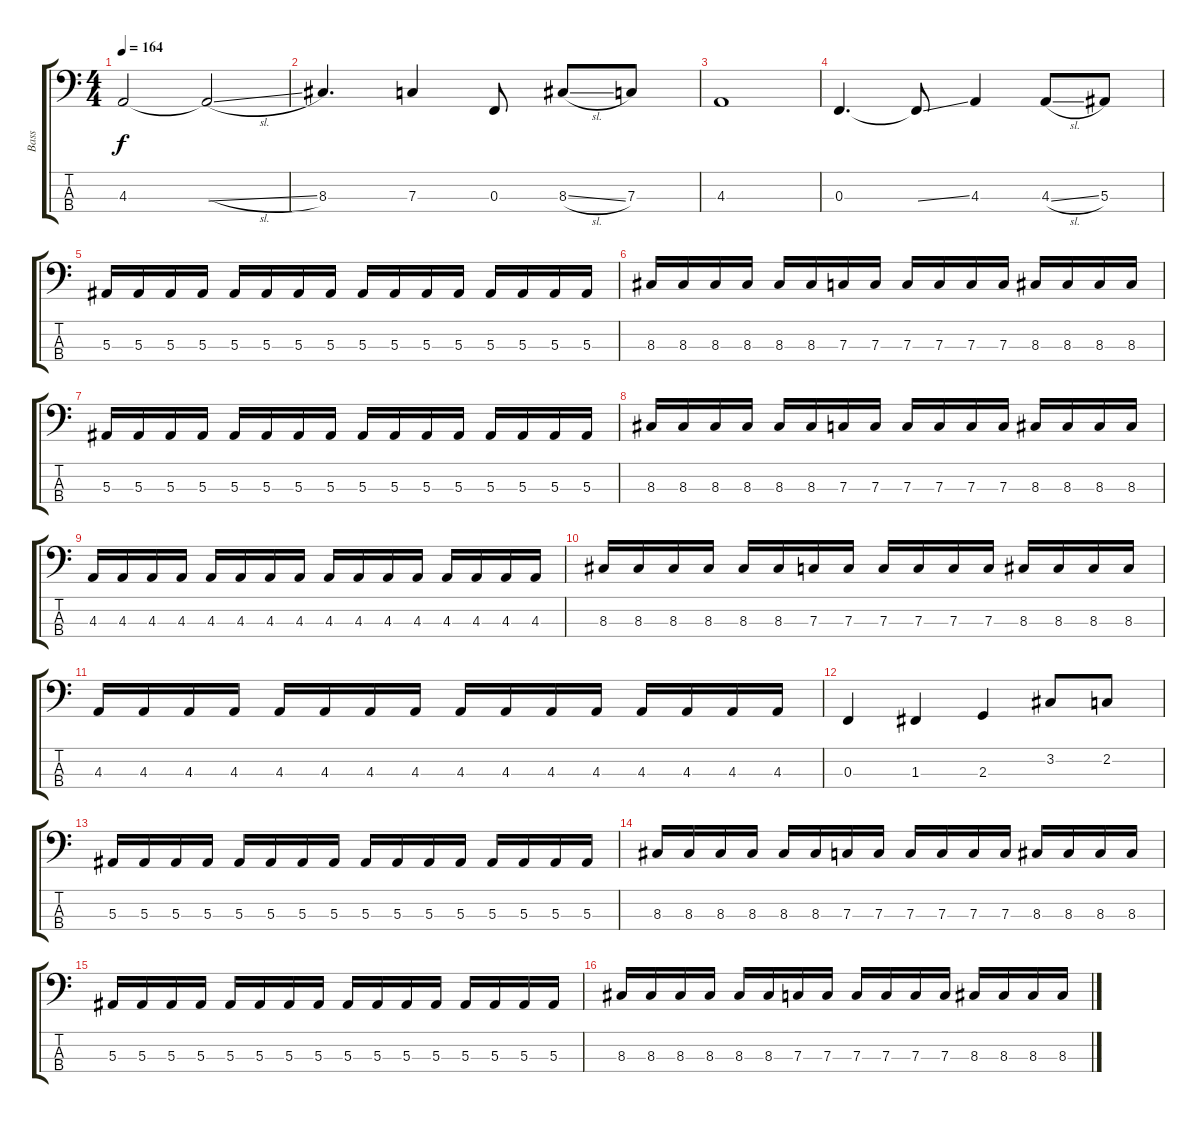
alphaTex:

\track ("Bass" "Bass") {instrument electricbasspick}
\staff {score tabs}
\tuning (Eb2 Bb1 F1 C1) {hide}
\ts (4 4)
\tempo 164
\clef f4
\ks c
4.3.2{dy f} 4.3{sl t}.2 |
8.3.4{d} 7.3.4 0.3.8 8.3{sl}.8 7.3.8 |
4.3.1 |
0.3.4{d} 0.3{ss t}.8 4.3.4 4.3{sl}.8 5.3.8 |
5.3.16 5.3.16 5.3.16 5.3.16 5.3.16 5.3.16 5.3.16 5.3.16 5.3.16 5.3.16 5.3.16 5.3.16 5.3.16 5.3.16 5.3.16 5.3.16 |
8.3.16 8.3.16 8.3.16 8.3.16 8.3.16 8.3.16 7.3.16 7.3.16 7.3.16 7.3.16 7.3.16 7.3.16 8.3.16 8.3.16 8.3.16 8.3.16 |
5.3.16 5.3.16 5.3.16 5.3.16 5.3.16 5.3.16 5.3.16 5.3.16 5.3.16 5.3.16 5.3.16 5.3.16 5.3.16 5.3.16 5.3.16 5.3.16 |
8.3.16 8.3.16 8.3.16 8.3.16 8.3.16 8.3.16 7.3.16 7.3.16 7.3.16 7.3.16 7.3.16 7.3.16 8.3.16 8.3.16 8.3.16 8.3.16 |
4.3.16 4.3.16 4.3.16 4.3.16 4.3.16 4.3.16 4.3.16 4.3.16 4.3.16 4.3.16 4.3.16 4.3.16 4.3.16 4.3.16 4.3.16 4.3.16 |
8.3.16 8.3.16 8.3.16 8.3.16 8.3.16 8.3.16 7.3.16 7.3.16 7.3.16 7.3.16 7.3.16 7.3.16 8.3.16 8.3.16 8.3.16 8.3.16 |
4.3.16 4.3.16 4.3.16 4.3.16 4.3.16 4.3.16 4.3.16 4.3.16 4.3.16 4.3.16 4.3.16 4.3.16 4.3.16 4.3.16 4.3.16 4.3.16 |
0.3.4 1.3.4 2.3.4 3.2.8 2.2.8 |
5.3.16 5.3.16 5.3.16 5.3.16 5.3.16 5.3.16 5.3.16 5.3.16 5.3.16 5.3.16 5.3.16 5.3.16 5.3.16 5.3.16 5.3.16 5.3.16 |
8.3.16 8.3.16 8.3.16 8.3.16 8.3.16 8.3.16 7.3.16 7.3.16 7.3.16 7.3.16 7.3.16 7.3.16 8.3.16 8.3.16 8.3.16 8.3.16 |
5.3.16 5.3.16 5.3.16 5.3.16 5.3.16 5.3.16 5.3.16 5.3.16 5.3.16 5.3.16 5.3.16 5.3.16 5.3.16 5.3.16 5.3.16 5.3.16 |
8.3.16 8.3.16 8.3.16 8.3.16 8.3.16 8.3.16 7.3.16 7.3.16 7.3.16 7.3.16 7.3.16 7.3.16 8.3.16 8.3.16 8.3.16 8.3.16
